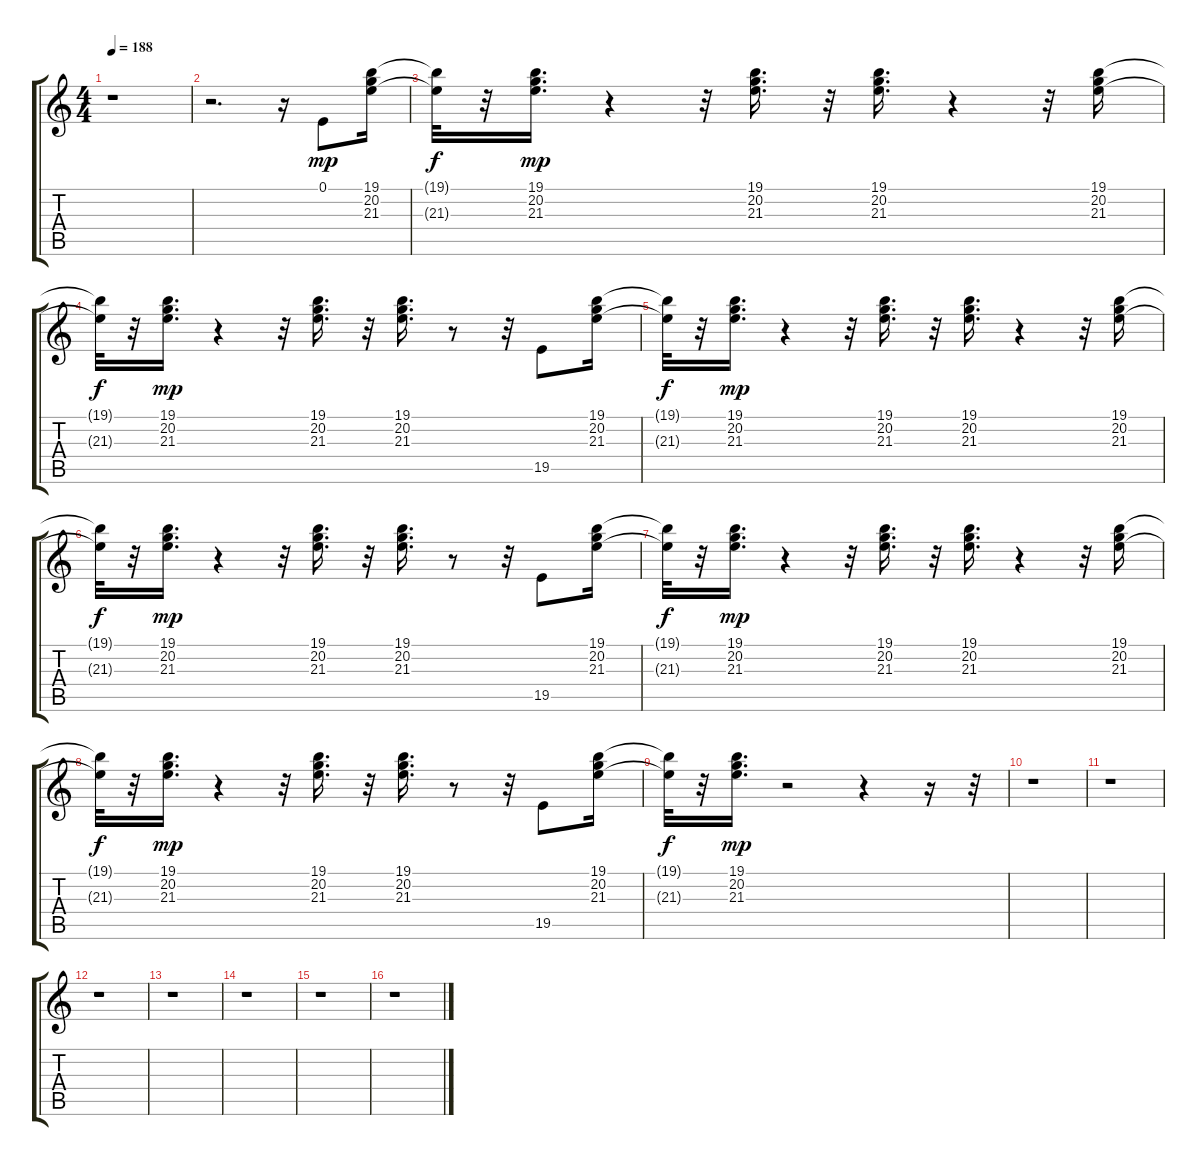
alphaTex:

\track "" {instrument pad8sweep}
\staff {score tabs}
\tuning (E4 B3 G3 D3 A2 E2) {hide}
\ts (4 4)
\tempo 188
\clef g2
\ks c
r.1{dy mp} |
r.2{d} r.16 0.1.8 (19.1 20.2 21.3).16 |
(19.1{t} 21.3{t}).32{dy f} r.32 (19.1 20.2 21.3).16{d dy mp} r.4 r.32 (19.1 20.2 21.3).16{d} r.32 (19.1 20.2 21.3).16{d} r.4 r.32 (19.1 20.2 21.3).16 |
(19.1{t} 21.3{t}).32{dy f} r.32 (19.1 20.2 21.3).16{d dy mp} r.4 r.32 (19.1 20.2 21.3).16{d} r.32 (19.1 20.2 21.3).16{d} r.8 r.32 19.5.8 (19.1 20.2 21.3).16 |
(19.1{t} 21.3{t}).32{dy f} r.32 (19.1 20.2 21.3).16{d dy mp} r.4 r.32 (19.1 20.2 21.3).16{d} r.32 (19.1 20.2 21.3).16{d} r.4 r.32 (19.1 20.2 21.3).16 |
(19.1{t} 21.3{t}).32{dy f} r.32 (19.1 20.2 21.3).16{d dy mp} r.4 r.32 (19.1 20.2 21.3).16{d} r.32 (19.1 20.2 21.3).16{d} r.8 r.32 19.5.8 (19.1 20.2 21.3).16 |
(19.1{t} 21.3{t}).32{dy f} r.32 (19.1 20.2 21.3).16{d dy mp} r.4 r.32 (19.1 20.2 21.3).16{d} r.32 (19.1 20.2 21.3).16{d} r.4 r.32 (19.1 20.2 21.3).16 |
(19.1{t} 21.3{t}).32{dy f} r.32 (19.1 20.2 21.3).16{d dy mp} r.4 r.32 (19.1 20.2 21.3).16{d} r.32 (19.1 20.2 21.3).16{d} r.8 r.32 19.5.8 (19.1 20.2 21.3).16 |
(19.1{t} 21.3{t}).32{dy f} r.32 (19.1 20.2 21.3).16{d dy mp} r.2 r.4 r.16 r.32 |
r.1 |
r.1 |
r.1 |
r.1 |
r.1 |
r.1 |
r.1
